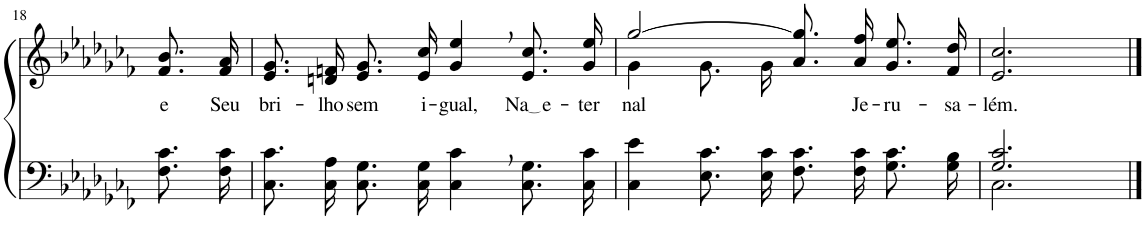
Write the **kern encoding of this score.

**kern	**kern	**text
*part2	*part1	*part1
*staff2	*staff1	*staff1
*I"Parte III e IV	*I"Parte I e II	*
!!LO:PB:g=z
*clefF4	*clefG2	*
*Trd2c3	*Trd2c3	*
*k[b-e-a-d-g-c-f-]	*k[b-e-a-d-g-c-f-]	*
*M4/4	*M4/4	*
=18	=18	=18
!	!	!LO:LY:b
8.F-\ 8.c-\L	8.f-/ 8.b-/L	e
!	!	!LO:LY:b
16F-\ 16c-\Jk	16f-/ 16a-/Jk	Seu
=19	=19	=19
!	!	!LO:LY:b
8.C-\ 8.c-\L	8.e-/ 8.g-/L	bri-
!	!	!LO:LY:b
16C-\ 16A-\Jk	16dn/ 16fn/Jk	-lho
!	!	!LO:LY:b
8.C-\ 8.G-\L	8.e-/ 8.g-/L	sem
!	!	!LO:LY:b
16C-\ 16G-\Jk	16e-/ 16cc-/Jk	i-
!	!	!LO:LY:b
4C-\, 4c-\,	4g-/, 4ee-/,	-gual,
!	!	!LO:LY:b
8.C-\ 8.G-\L	8.e-/ 8.cc-/L	Na e
!	!	!LO:LY:b
16C-\ 16c-\Jk	16g-/ 16ee-/Jk	-ter-
=20	=20	=20
*	*^	*
!	!	!	!LO:LY:b
4C-\ 4e-\	[2gg-/	4g-\	-nal
8.E-\ 8.c-\L	.	8.g-\L	.
16E-\ 16c-\Jk	.	16g-\Jk	.
8.F-\ 8.c-\L	8.a-\ 8.gg-]\L	2ryy	.
!	!	!	!LO:LY:b
16F-\ 16c-\Jk	16a-\ 16ff-\Jk	.	Je-
!	!	!	!LO:LY:b
8.G-\ 8.c-\L	8.g-\ 8.ee-\L	.	-ru-
!	!	!	!LO:LY:b
16G-\ 16B-\Jk	16f-\ 16dd-\Jk	.	-sa-
*	*v	*v	*
=21	=21	=21
*^	*	*
!	!	!	!LO:LY:b
2.G-/ 2.c-/	2.C-\	2.e-/ 2.cc-/	-lém.
*v	*v	*	*
==	==	==
*-	*-	*-
